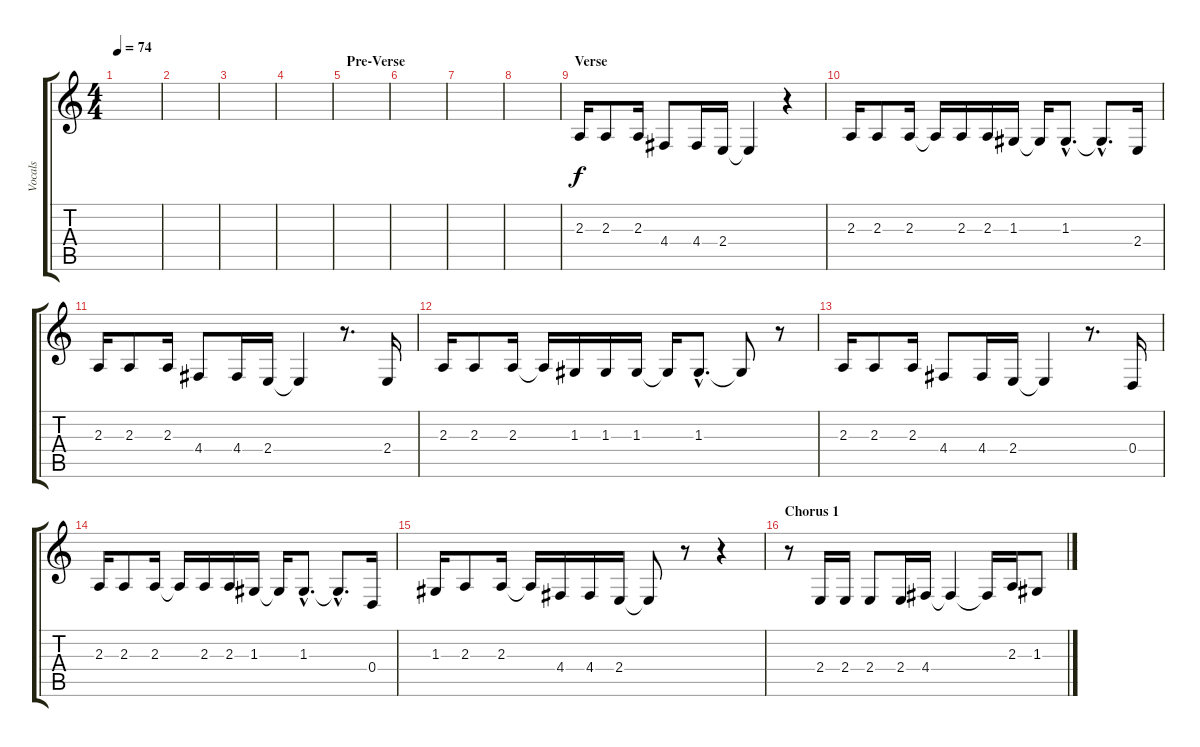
\track ("Vocals" "Vocals") {instrument lead1square}
\staff {score tabs}
\tuning (E4 B3 G3 D3 A2 E2) {hide}
\ts (4 4)
\tempo 74
\clef g2
\ks c
|
|
|
|
\section ("" "Pre-Verse")
|
|
|
|
\section ("" "Verse")
2.3.16 2.3.8 2.3.16 4.4.8 4.4.16 2.4.16 2.4{t}.4 r.4 |
2.3.16 2.3.8 2.3.16 2.3{t}.16 2.3.16 2.3.16 1.3.16 1.3{t}.16 1.3{hac}.8{d} 1.3{hac t}.8{d} 2.4.16 |
2.3.16 2.3.8 2.3.16 4.4.8 4.4.16 2.4.16 2.4{t}.4 r.8{d} 2.4.16 |
2.3.16 2.3.8 2.3.16 2.3{t}.16 1.3.16 1.3.16 1.3.16 1.3{t}.16 1.3{hac}.8{d} 1.3{t}.8 r.8 |
2.3.16 2.3.8 2.3.16 4.4.8 4.4.16 2.4.16 2.4{t}.4 r.8{d} 0.4.16 |
2.3.16 2.3.8 2.3.16 2.3{t}.16 2.3.16 2.3.16 1.3.16 1.3{t}.16 1.3{hac}.8{d} 1.3{hac t}.8{d} 0.4.16 |
1.3.16 2.3.8 2.3.16 2.3{t}.16 4.4.16 4.4.16 2.4.16 2.4{t}.8 r.8 r.4 |
\section ("" "Chorus 1")
r.8 2.4.16 2.4.16 2.4.8 2.4.16 4.4.16 4.4{t}.4 4.4{t}.16 2.3.16 1.3.8
